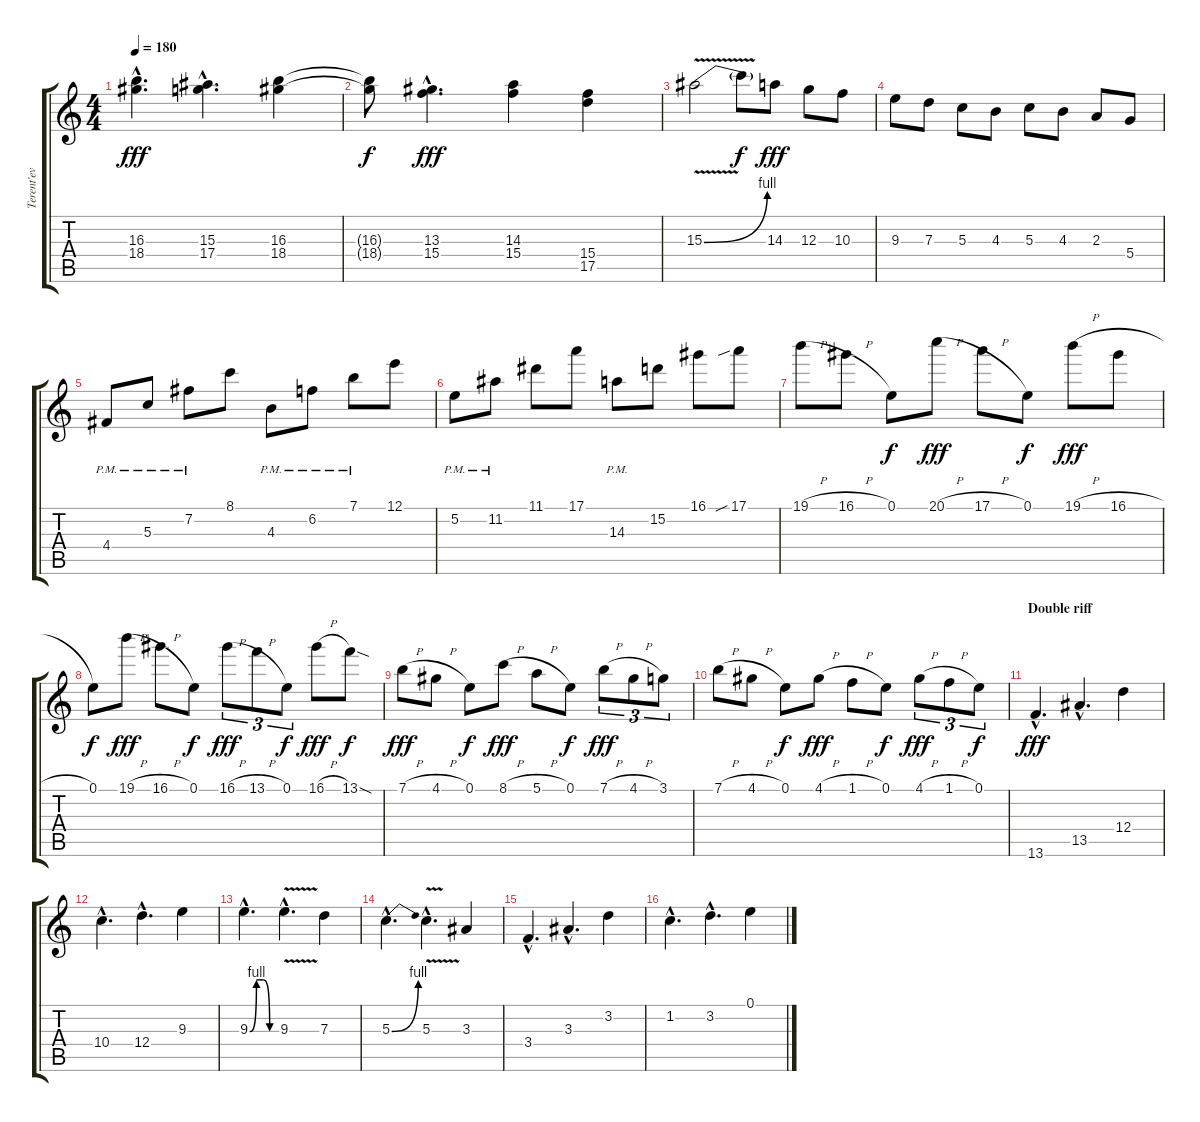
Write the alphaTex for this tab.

\track ("Terent'ev" "Terent'ev") {instrument distortionguitar}
\staff {score tabs}
\tuning (E4 B3 G3 D3 A2 E2) {hide}
\ts (4 4)
\tempo 180
\clef g2
\ks c
(16.3{hac} 18.4{hac}).4{d dy fff} (15.3{hac} 17.4{hac}).4{d} (16.3 18.4).4 |
(16.3{t} 18.4{t}).8{dy f} (13.3{hac} 15.4{hac}).4{d dy fff} (14.3 15.4).4 (15.4 17.5).4 |
15.3{be (bend 0 0 60 4) v}.2 15.3{t}.8{dy f} 14.3.8{dy fff} 12.3.8 10.3.8 |
9.3.8 7.3.8 5.3.8 4.3.8 5.3.8 4.3.8 2.3.8 5.4.8 |
4.4{pm}.8 5.3{pm}.8 7.2{pm}.8 8.1.8 4.3{pm}.8 6.2{pm}.8 7.1{pm}.8 12.1.8 |
5.2{pm}.8 11.2{pm}.8 11.1.8 17.1.8 14.3{pm}.8 15.2.8 16.1.8 17.1{sib}.8 |
19.1{h}.8 16.1{h}.8 0.1.8{dy f} 20.1{h}.8{dy fff} 17.1{h}.8 0.1.8{dy f} 19.1{h}.8{dy fff} 16.1{h}.8 |
0.1.8{dy f} 19.1{h}.8{dy fff} 16.1{h}.8 0.1.8{dy f} 16.1{h}.8{tu (3 2) dy fff} 13.1{h}.8{tu (3 2)} 0.1.8{tu (3 2) dy f} 16.1{h}.8{dy fff} 13.1{sod}.8{dy f} |
7.1{h}.8{dy fff} 4.1{h}.8 0.1.8{dy f} 8.1{h}.8{dy fff} 5.1{h}.8 0.1.8{dy f} 7.1{h}.8{tu (3 2) dy fff} 4.1{h}.8{tu (3 2)} 3.1.8{tu (3 2)} |
7.1{h}.8 4.1{h}.8 0.1.8{dy f} 4.1{h}.8{dy fff} 1.1{h}.8 0.1.8{dy f} 4.1{h}.8{tu (3 2) dy fff} 1.1{h}.8{tu (3 2)} 0.1.8{tu (3 2) dy f} |
\section ("" "Double riff")
13.6{hac}.4{d dy fff balance 9 instrument overdrivenguitar} 13.5{hac}.4{d} 12.4.4 |
10.4{hac}.4{d} 12.4{hac}.4{d} 9.3.4 |
9.3{be (custom 0 0 15 4 30 4 45 0 60 0) hac}.4{d} 9.3{v hac}.4{d} 7.3.4 |
5.3{be (bend 0 0 60 4) hac}.4{d} 5.3{v hac}.4{d} 3.3.4 |
3.4{hac}.4{d} 3.3{hac}.4{d} 3.2.4 |
1.2{hac}.4{d} 3.2{hac}.4{d} 0.1.4
